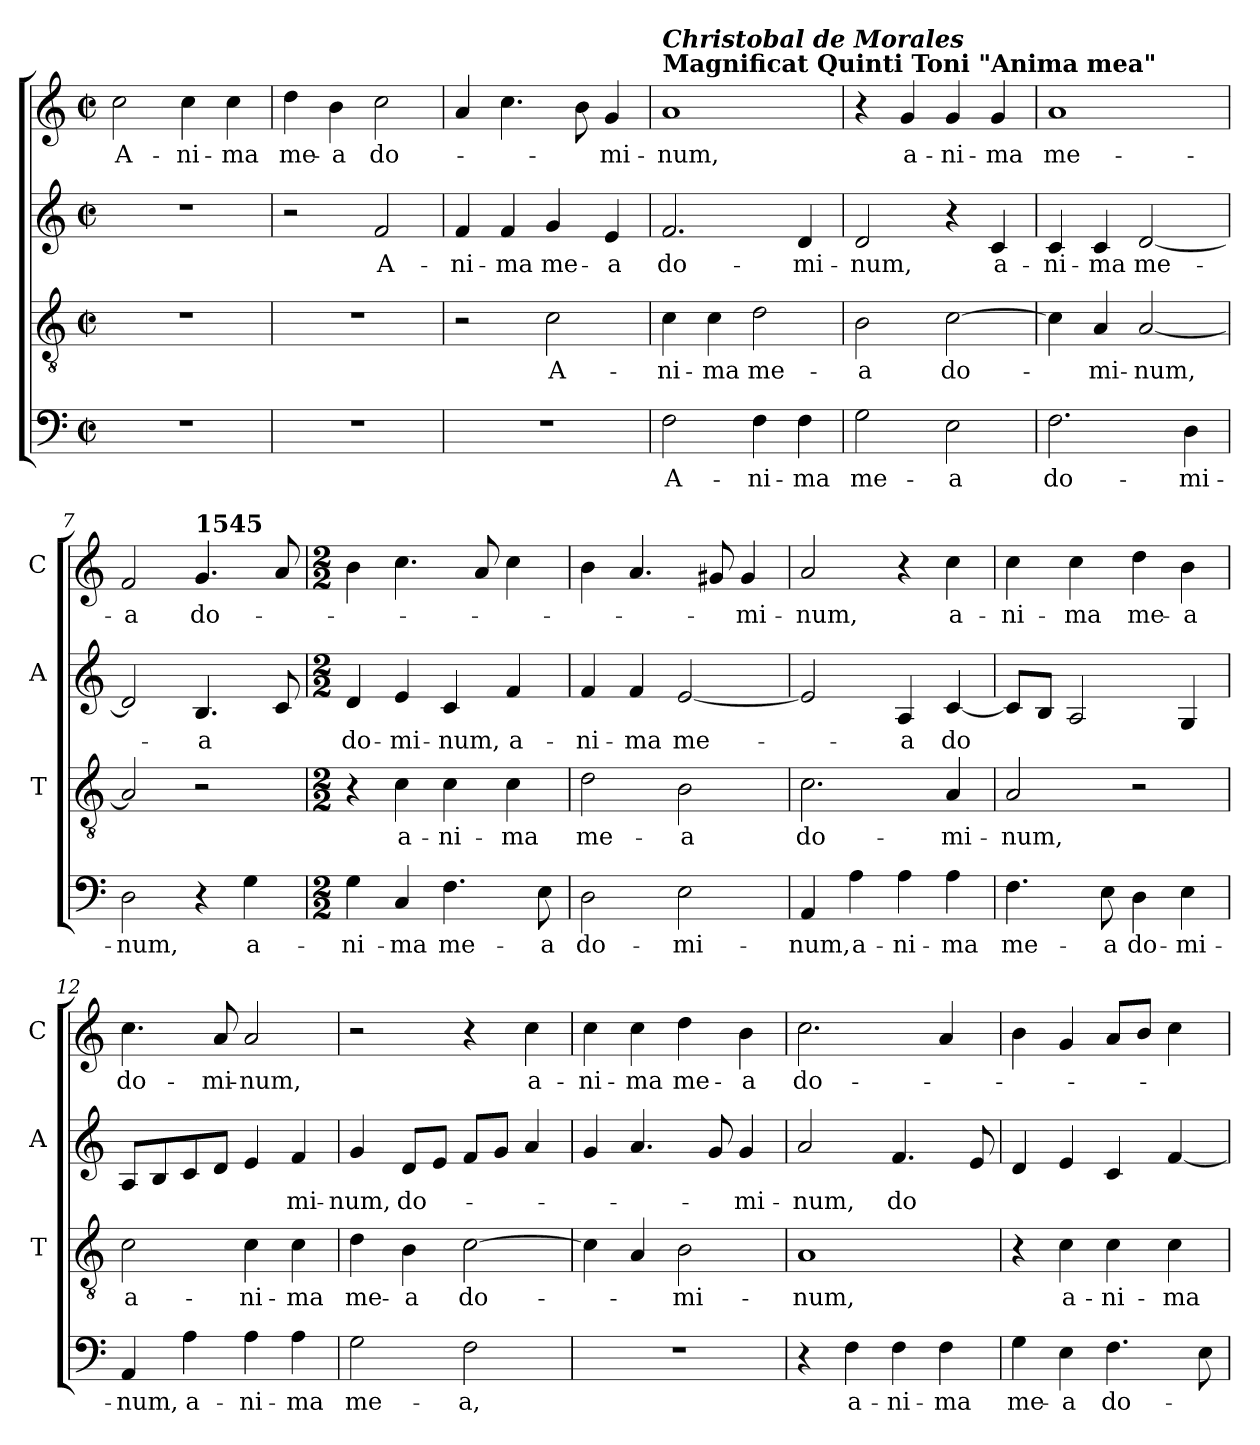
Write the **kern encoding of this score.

**kern	**text	**kern	**text	**kern	**text	**kern	**text
*part4	*part4	*part3	*part3	*part2	*part2	*part1	*part1
*staff4	*staff4	*staff3	*staff3	*staff2	*staff2	*staff1	*staff1
*	*	*I'T	*	*I'A	*	*I'C	*
*clefF4	*	*clefGv2	*	*clefG2	*	*clefG2	*
*k[]	*	*k[]	*	*k[]	*	*k[]	*
*C:	*	*C:	*	*C:	*	*C:	*
*M2/2	*	*M2/2	*	*M2/2	*	*M2/2	*
*met(c|)	*	*met(c|)	*	*met(c|)	*	*met(c|)	*
=1	=1	=1	=1	=1	=1	=1	=1
!	!	!	!	!	!	!	!LO:LY:b
1r	.	1r	.	1r	.	2cc\	A-
!	!	!	!	!	!	!	!LO:LY:b
.	.	.	.	.	.	4cc\	-ni-
!	!	!	!	!	!	!	!LO:LY:b
.	.	.	.	.	.	4cc\	-ma
=2	=2	=2	=2	=2	=2	=2	=2
!	!	!	!	!	!	!	!LO:LY:b
1r	.	1r	.	2r	.	4dd\	me-
!	!	!	!	!	!	!	!LO:LY:b
.	.	.	.	.	.	4b\	-a
!	!	!	!	!	!LO:LY:b	!	!LO:LY:b
.	.	.	.	2f/	A-	2cc\	do-
=3	=3	=3	=3	=3	=3	=3	=3
!	!	!	!	!	!LO:LY:b	!	!
1r	.	2r	.	4f/	-ni-	4a/	.
!	!	!	!	!	!LO:LY:b	!	!
.	.	.	.	4f/	-ma	4.cc\	.
!	!	!	!LO:LY:b	!	!LO:LY:b	!	!
.	.	2c\	A-	4g/	me-	.	.
.	.	.	.	.	.	8b\	.
!	!	!	!	!	!LO:LY:b	!	!LO:LY:b
.	.	.	.	4e/	-a	4g/	-mi-
=4	=4	=4	=4	=4	=4	=4	=4
!	!	!	!	!	!	!LO:TX:a:B:t=Magnificat Quinti Toni "Anima mea"	!
!	!	!	!	!	!	!LO:TX:a:Bi:t=Christobal de Morales	!
!	!LO:LY:b	!	!LO:LY:b	!	!LO:LY:b	!	!LO:LY:b
2F\	A-	4c\	-ni-	2.f/	do-	1a	-num,
!	!	!	!LO:LY:b	!	!	!	!
.	.	4c\	-ma	.	.	.	.
!	!LO:LY:b	!	!LO:LY:b	!	!	!	!
4F\	-ni-	2d\	me-	.	.	.	.
!	!LO:LY:b	!	!	!	!LO:LY:b	!	!
4F\	-ma	.	.	4d/	-mi-	.	.
=5	=5	=5	=5	=5	=5	=5	=5
!	!LO:LY:b	!	!LO:LY:b	!	!LO:LY:b	!	!
2G\	me-	2B\	-a	2d/	-num,	4r	.
!	!	!	!	!	!	!	!LO:LY:b
.	.	.	.	.	.	4g/	a-
!	!LO:LY:b	!	!LO:LY:b	!	!	!	!LO:LY:b
2E\	-a	[2c\	do-	4r	.	4g/	-ni-
!	!	!	!	!	!LO:LY:b	!	!LO:LY:b
.	.	.	.	4c/	a-	4g/	-ma
=6	=6	=6	=6	=6	=6	=6	=6
!	!LO:LY:b	!	!	!	!LO:LY:b	!	!LO:LY:b
2.F\	do-	4c\]	.	4c/	-ni-	1a	me-
!	!	!	!LO:LY:b	!	!LO:LY:b	!	!
.	.	4A/	-mi-	4c/	-ma	.	.
!	!	!	!LO:LY:b	!	!LO:LY:b	!	!
.	.	[2A/	-num,	[2d/	me-	.	.
!	!LO:LY:b	!	!	!	!	!	!
4D\	-mi-	.	.	.	.	.	.
=7	=7	=7	=7	=7	=7	=7	=7
!	!LO:LY:b	!	!	!	!	!	!LO:LY:b
2D\	-num,	2A/]	.	2d/]	.	2f/	-a
!	!	!	!	!	!	!LO:TX:a:B:t=1545	!
!	!	!	!	!	!LO:LY:b	!	!LO:LY:b
4r	.	2r	.	4.B/	-a	4.g/	do-
!	!LO:LY:b	!	!	!	!	!	!
4G\	a-	.	.	.	.	.	.
.	.	.	.	8c/	.	8a/	.
!!LO:LB:g=z
=8	=8	=8	=8	=8	=8	=8	=8
*M2/2	*	*M2/2	*	*M2/2	*	*M2/2	*
!	!LO:LY:b	!	!	!	!LO:LY:b	!	!
4G\	-­ni-	4r	.	4d/	do-	4b\	.
!	!LO:LY:b	!	!LO:LY:b	!	!LO:LY:b	!	!
4C/	-ma	4c\	a-	4e/	-mi-	4.cc\	.
!	!LO:LY:b	!	!LO:LY:b	!	!LO:LY:b	!	!
4.F\	me-	4c\	-ni-	4c/	-num,	.	.
.	.	.	.	.	.	8a/	.
!	!	!	!LO:LY:b	!	!LO:LY:b	!	!
.	.	4c\	-ma	4f/	a-	4cc\	.
!	!LO:LY:b	!	!	!	!	!	!
8E\	-a	.	.	.	.	.	.
=9	=9	=9	=9	=9	=9	=9	=9
!	!LO:LY:b	!	!LO:LY:b	!	!LO:LY:b	!	!
2D\	do-	2d\	me-	4f/	-ni-	4b\	.
!	!	!	!	!	!LO:LY:b	!	!
.	.	.	.	4f/	-ma	4.a/	.
!	!LO:LY:b	!	!LO:LY:b	!	!LO:LY:b	!	!
2E\	-mi-	2B\	-a	[2e/	me-	.	.
.	.	.	.	.	.	8g#/	.
!	!	!	!	!	!	!	!LO:LY:b
.	.	.	.	.	.	4g#/	-mi-
=10	=10	=10	=10	=10	=10	=10	=10
!	!LO:LY:b	!	!LO:LY:b	!	!	!	!LO:LY:b
4AA/	-num,	2.c\	do-	2e/]	.	2a/	-num,
!	!LO:LY:b	!	!	!	!	!	!
4A\	a-	.	.	.	.	.	.
!	!LO:LY:b	!	!	!	!LO:LY:b	!	!
4A\	-ni-	.	.	4A/	-a	4r	.
!	!LO:LY:b	!	!LO:LY:b	!	!LO:LY:b	!	!LO:LY:b
4A\	-ma	4A/	-mi-	[4c/	do	4cc\	a-
=11	=11	=11	=11	=11	=11	=11	=11
!	!LO:LY:b	!	!LO:LY:b	!	!	!	!LO:LY:b
4.F\	me-	2A/	-num,	8c/L]	.	4cc\	-ni-
.	.	.	.	8B/J	.	.	.
!	!	!	!	!	!	!	!LO:LY:b
.	.	.	.	2A/	.	4cc\	-ma
!	!LO:LY:b	!	!	!	!	!	!
8E\	-a	.	.	.	.	.	.
!	!LO:LY:b	!	!	!	!	!	!LO:LY:b
4D\	do-	2r	.	.	.	4dd\	me-
!	!LO:LY:b	!	!	!	!	!	!LO:LY:b
4E\	-mi-	.	.	4G/	.	4b\	-a
=12	=12	=12	=12	=12	=12	=12	=12
!	!LO:LY:b	!	!LO:LY:b	!	!	!	!LO:LY:b
4AA/	-num,	2c\	a-	8A/L	.	4.cc\	do-
.	.	.	.	8B/	.	.	.
!	!LO:LY:b	!	!	!	!	!	!
4A\	a-	.	.	8c/	.	.	.
!	!	!	!	!	!	!	!LO:LY:b
.	.	.	.	8d/J	.	8a/	-mi-
!	!LO:LY:b	!	!LO:LY:b	!	!	!	!LO:LY:b
4A\	-ni-	4c\	-ni-	4e/	.	2a/	-num,
!	!LO:LY:b	!	!LO:LY:b	!	!LO:LY:b	!	!
4A\	-ma	4c\	-ma	4f/	mi-	.	.
!!LO:LB:g=z
=13	=13	=13	=13	=13	=13	=13	=13
!	!LO:LY:b	!	!LO:LY:b	!	!LO:LY:b	!	!
2G\	me-	4d\	me-	4g/	-­num,	2r	.
!	!	!	!LO:LY:b	!	!LO:LY:b	!	!
.	.	4B\	-a	8d/L	do-	.	.
.	.	.	.	8e/J	.	.	.
!	!LO:LY:b	!	!LO:LY:b	!	!	!	!
2F\	-a,	[2c\	do-	8f/L	.	4r	.
.	.	.	.	8g/J	.	.	.
!	!	!	!	!	!	!	!LO:LY:b
.	.	.	.	4a/	.	4cc\	a-
=14	=14	=14	=14	=14	=14	=14	=14
!	!	!	!	!	!	!	!LO:LY:b
1r	.	4c\]	.	4g/	.	4cc\	-ni-
!	!	!	!	!	!	!	!LO:LY:b
.	.	4A/	.	4.a/	.	4cc\	-ma
!	!	!	!LO:LY:b	!	!	!	!LO:LY:b
.	.	2B\	-mi-	.	.	4dd\	me-
.	.	.	.	8g/	.	.	.
!	!	!	!	!	!LO:LY:b	!	!LO:LY:b
.	.	.	.	4g/	-mi-	4b\	-a
=15	=15	=15	=15	=15	=15	=15	=15
!	!	!	!LO:LY:b	!	!LO:LY:b	!	!LO:LY:b
4r	.	1A	-num,	2a/	-num,	2.cc\	do-
!	!LO:LY:b	!	!	!	!	!	!
4F\	a-	.	.	.	.	.	.
!	!LO:LY:b	!	!	!	!LO:LY:b	!	!
4F\	-ni-	.	.	4.f/	do	.	.
!	!LO:LY:b	!	!	!	!	!	!
4F\	-ma	.	.	.	.	4a/	.
.	.	.	.	8e/	.	.	.
=16	=16	=16	=16	=16	=16	=16	=16
!	!LO:LY:b	!	!	!	!	!	!
4G\	me-	4r	.	4d/	.	4b\	.
!	!LO:LY:b	!	!LO:LY:b	!	!	!	!
4E\	-a	4c\	a-	4e/	.	4g/	.
!	!LO:LY:b	!	!LO:LY:b	!	!	!	!
4.F\	do-	4c\	-ni-	4c/	.	8a/L	.
.	.	.	.	.	.	8b/J	.
!	!	!	!LO:LY:b	!	!	!	!
.	.	4c\	-ma	[4f/	.	4cc\	.
8E\	.	.	.	.	.	.	.
=	=	=	=	=	=	=	=
*-	*-	*-	*-	*-	*-	*-	*-
